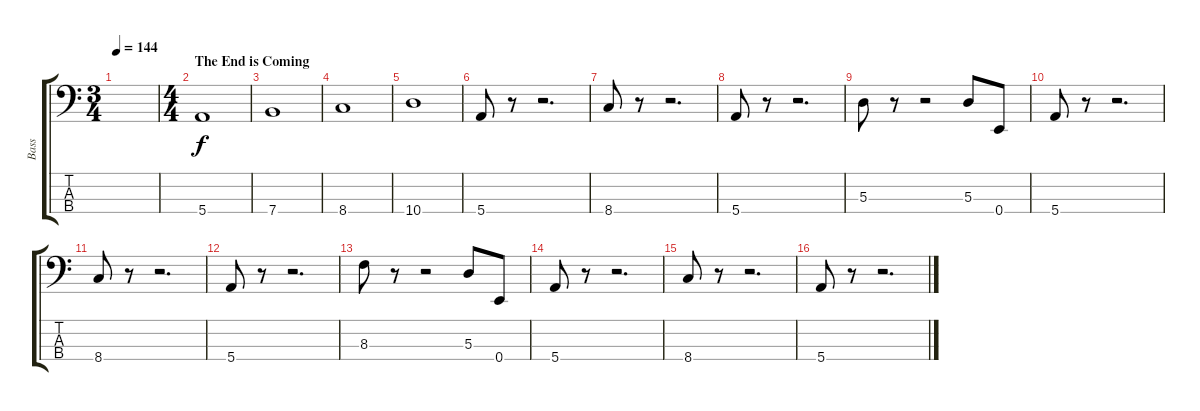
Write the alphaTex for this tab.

\track ("Bass" "Bass") {instrument electricbasspick}
\staff {score tabs}
\tuning (G2 D2 A1 E1) {hide}
\ts (3 4)
\tempo 144
\clef f4
\ks c
|
\ts (4 4)
\section ("" "The End is Coming")
5.4.1 |
7.4.1 |
8.4.1 |
10.4.1 |
5.4.8 r.8 r.2{d} |
8.4.8 r.8 r.2{d} |
5.4.8 r.8 r.2{d} |
5.3.8 r.8 r.2 5.3.8 0.4.8 |
5.4.8 r.8 r.2{d} |
8.4.8 r.8 r.2{d} |
5.4.8 r.8 r.2{d} |
8.3.8 r.8 r.2 5.3.8 0.4.8 |
5.4.8 r.8 r.2{d} |
8.4.8 r.8 r.2{d} |
5.4.8 r.8 r.2{d}
